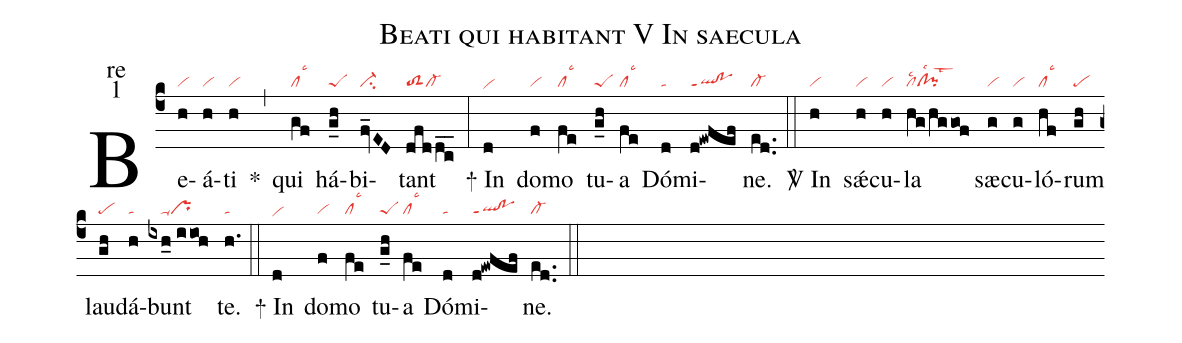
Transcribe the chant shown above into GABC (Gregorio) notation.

name:Beati qui habitant V In saecula;
office-part:re;
mode:1;
nabc-lines:1;
%%
(c4) Be(h|vi)á(h|vi)ti(h|vi) <sp>*</sp>(,) qui(gf|cllsc3) há(g_h|peS)bi(fv_ED|ci-)tant(dfddc__|toS2cl-) (:)
<sp>+</sp> In(d|vihe) do(f|vi)mo(fe|cllsc3) tu(g_h|peS)a(fe|cllsc3) Dó(d|ta)mi(d!ewfef|ql!poppt1)ne.(ed..|cl-) (::)
<sp>V/</sp> In(h|vi) sǽ(h|vi)cu(h|vi)la(hg/hggof|cllsc2cl!pilsc1lst3) sæ(g|vi)cu(g|vi)ló(hf|cllsc3)rum(gh|pe) lau(gh|pe)dá(h|ta)bunt(ixh_0//iioh|////ta-pr) te.(h.|ta) (::)
<sp>+</sp> In(d|vihe) do(f|vi)mo(fe|cllsc3) tu(g_h|peS)a(fe|cllsc3) Dó(d|ta)mi(d!ewfef|ql!poppt1)ne.(ed..|cl-) (::)
